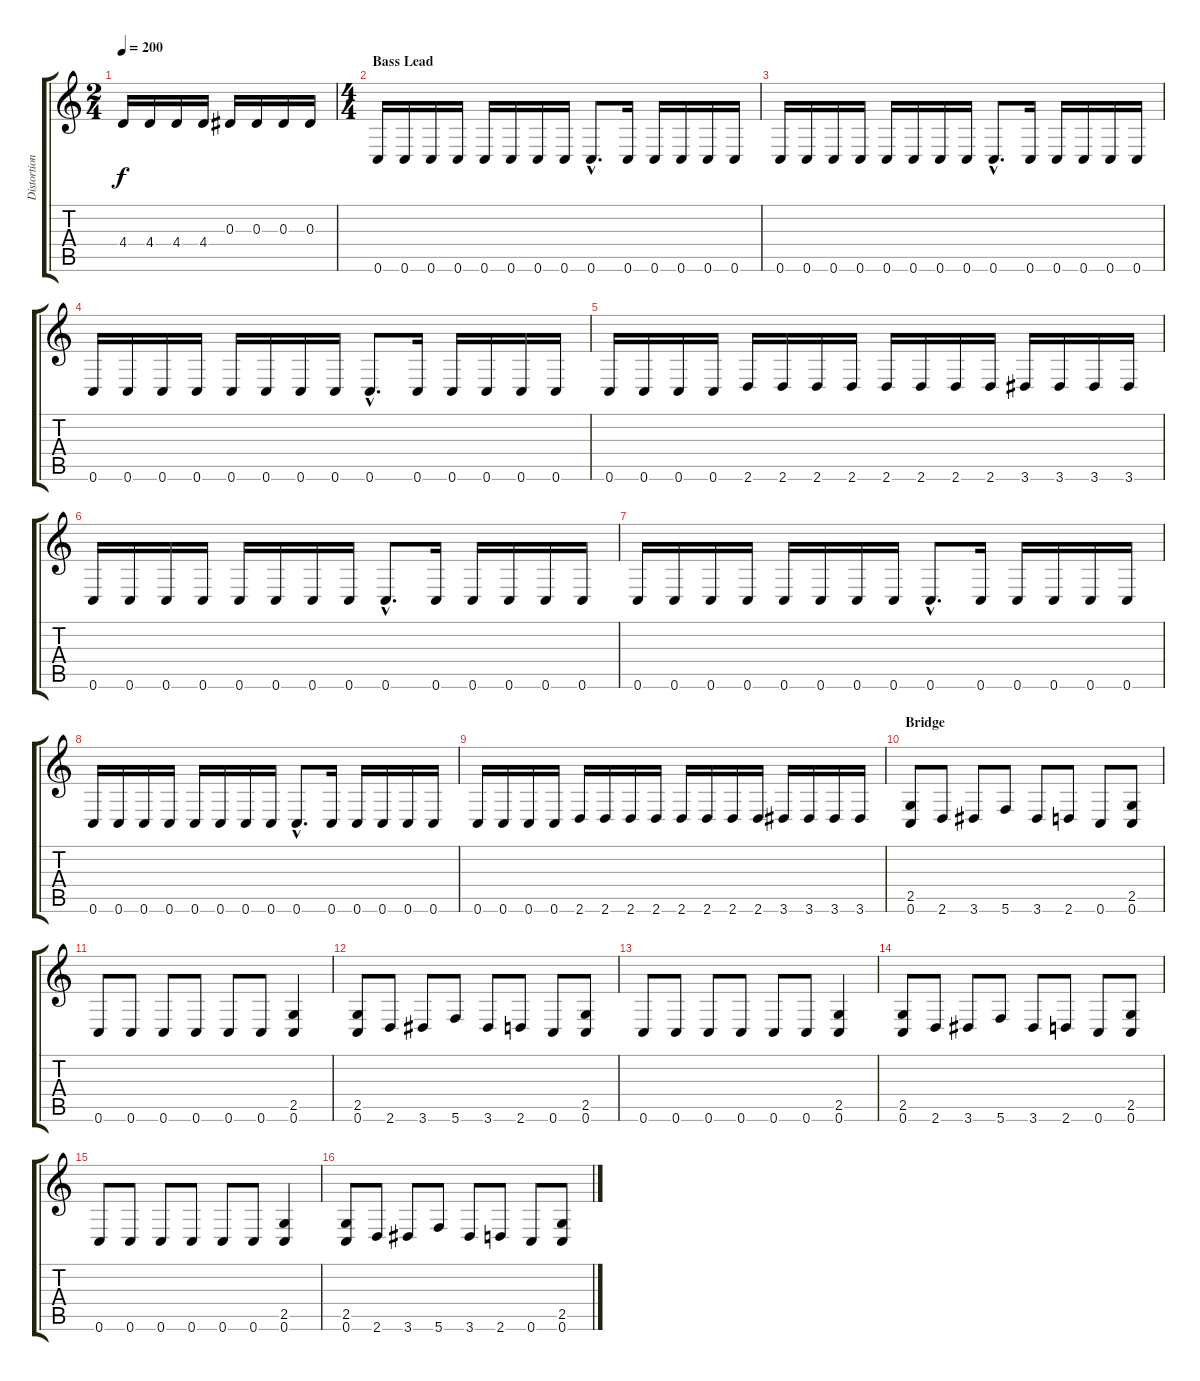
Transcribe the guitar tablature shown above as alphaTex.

\track ("Distortion Rhytm" "Distortion") {instrument distortionguitar}
\staff {score tabs}
\tuning (C4 G3 Eb3 Bb2 F2 C2) {hide}
\ts (2 4)
\tempo 200
\clef g2
\ks c
4.4.16{dy f} 4.4.16 4.4.16 4.4.16 0.3.16 0.3.16 0.3.16 0.3.16 |
\ts (4 4)
\section ("" "Bass Lead")
0.6.16 0.6.16 0.6.16 0.6.16 0.6.16 0.6.16 0.6.16 0.6.16 0.6{hac}.8{d} 0.6.16 0.6.16 0.6.16 0.6.16 0.6.16 |
0.6.16 0.6.16 0.6.16 0.6.16 0.6.16 0.6.16 0.6.16 0.6.16 0.6{hac}.8{d} 0.6.16 0.6.16 0.6.16 0.6.16 0.6.16 |
0.6.16 0.6.16 0.6.16 0.6.16 0.6.16 0.6.16 0.6.16 0.6.16 0.6{hac}.8{d} 0.6.16 0.6.16 0.6.16 0.6.16 0.6.16 |
0.6.16 0.6.16 0.6.16 0.6.16 2.6.16 2.6.16 2.6.16 2.6.16 2.6.16 2.6.16 2.6.16 2.6.16 3.6.16 3.6.16 3.6.16 3.6.16 |
0.6.16 0.6.16 0.6.16 0.6.16 0.6.16 0.6.16 0.6.16 0.6.16 0.6{hac}.8{d} 0.6.16 0.6.16 0.6.16 0.6.16 0.6.16 |
0.6.16 0.6.16 0.6.16 0.6.16 0.6.16 0.6.16 0.6.16 0.6.16 0.6{hac}.8{d} 0.6.16 0.6.16 0.6.16 0.6.16 0.6.16 |
0.6.16 0.6.16 0.6.16 0.6.16 0.6.16 0.6.16 0.6.16 0.6.16 0.6{hac}.8{d} 0.6.16 0.6.16 0.6.16 0.6.16 0.6.16 |
0.6.16 0.6.16 0.6.16 0.6.16 2.6.16 2.6.16 2.6.16 2.6.16 2.6.16 2.6.16 2.6.16 2.6.16 3.6.16 3.6.16 3.6.16 3.6.16 |
\section ("" "Bridge")
(2.5 0.6).8 2.6.8 3.6.8 5.6.8 3.6.8 2.6.8 0.6.8 (2.5 0.6).8 |
0.6.8 0.6.8 0.6.8 0.6.8 0.6.8 0.6.8 (2.5 0.6).4 |
(2.5 0.6).8 2.6.8 3.6.8 5.6.8 3.6.8 2.6.8 0.6.8 (2.5 0.6).8 |
0.6.8 0.6.8 0.6.8 0.6.8 0.6.8 0.6.8 (2.5 0.6).4 |
(2.5 0.6).8 2.6.8 3.6.8 5.6.8 3.6.8 2.6.8 0.6.8 (2.5 0.6).8 |
0.6.8 0.6.8 0.6.8 0.6.8 0.6.8 0.6.8 (2.5 0.6).4 |
(2.5 0.6).8 2.6.8 3.6.8 5.6.8 3.6.8 2.6.8 0.6.8 (2.5 0.6).8
